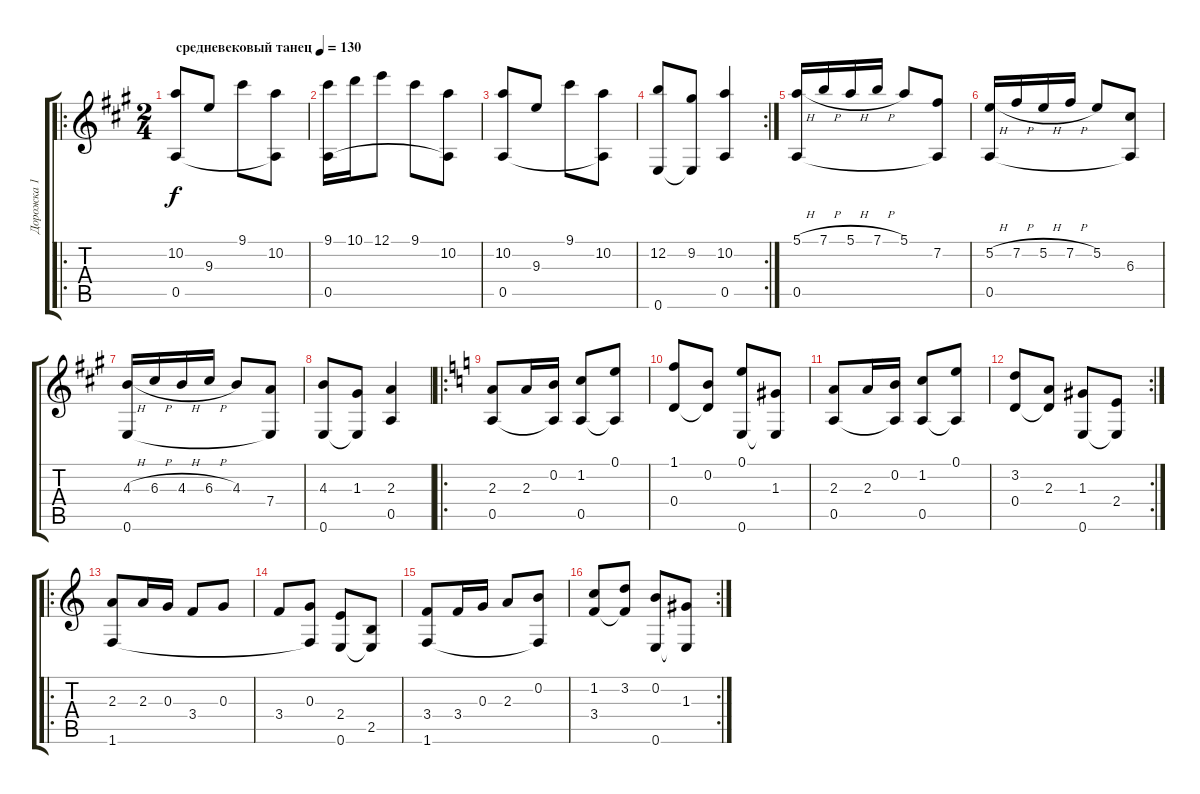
\track ("Дорожка 1" "Дорожка 1") {instrument acousticguitarnylon}
\staff {score tabs}
\tuning (E4 B3 G3 D3 A2 E2) {hide}
\ro
\ts (2 4)
\tempo (130 "средневековый танец")
\clef g2
\ks a
(10.2 0.5).8{dy f instrument acousticguitarnylon} 9.3.8 9.1.8 (10.2 0.5{t}).8 |
(9.1 0.5).16 10.1.16 12.1.8 9.1.8 (10.2 0.5{t}).8 |
(10.2 0.5).8 9.3.8 9.1.8 (10.2 0.5{t}).8 |
\rc 2
(12.2 0.6).8 (9.2 0.6{t}).8 (10.2 0.5).4 |
(5.1{h} 0.5).16 7.1{h}.16 5.1{h}.16 7.1{h}.16 5.1.8 (7.2 0.5{t}).8 |
(5.2{h} 0.5).16 7.2{h}.16 5.2{h}.16 7.2{h}.16 5.2.8 (6.3 0.5{t}).8 |
(4.3{h} 0.6).16 6.3{h}.16 4.3{h}.16 6.3{h}.16 4.3.8 (7.4 0.6{t}).8 |
(4.3 0.6).8 (1.3 0.6{t}).8 (2.3 0.5).4 |
\ro
\ks aminor
(2.3 0.5).8 2.3.16 (0.2 0.5{t}).16 (1.2 0.5).8 (0.1 0.5{t}).8 |
(1.1 0.4).8 (0.2 0.4{t}).8 (0.1 0.6).8 (1.3 0.6{t}).8 |
(2.3 0.5).8 2.3.16 (0.2 0.5{t}).16 (1.2 0.5).8 (0.1 0.5{t}).8 |
\rc 2
(3.2 0.4).8 (2.3 0.4{t}).8 (1.3 0.6).8 (2.4 0.6{t}).8 |
\ro
(2.3 1.6).8 2.3.16 0.3.16 3.4.8 0.3.8 |
3.4.8 (0.3 1.6{t}).8 (2.4 0.6).8 (2.5 0.6{t}).8 |
(3.4 1.6).8 3.4.16 0.3.16 2.3.8 (0.2 1.6{t}).8 |
\rc 2
(1.2 3.4).8 (3.2 3.4{t}).8 (0.2 0.6).8 (1.3 0.6{t}).8
